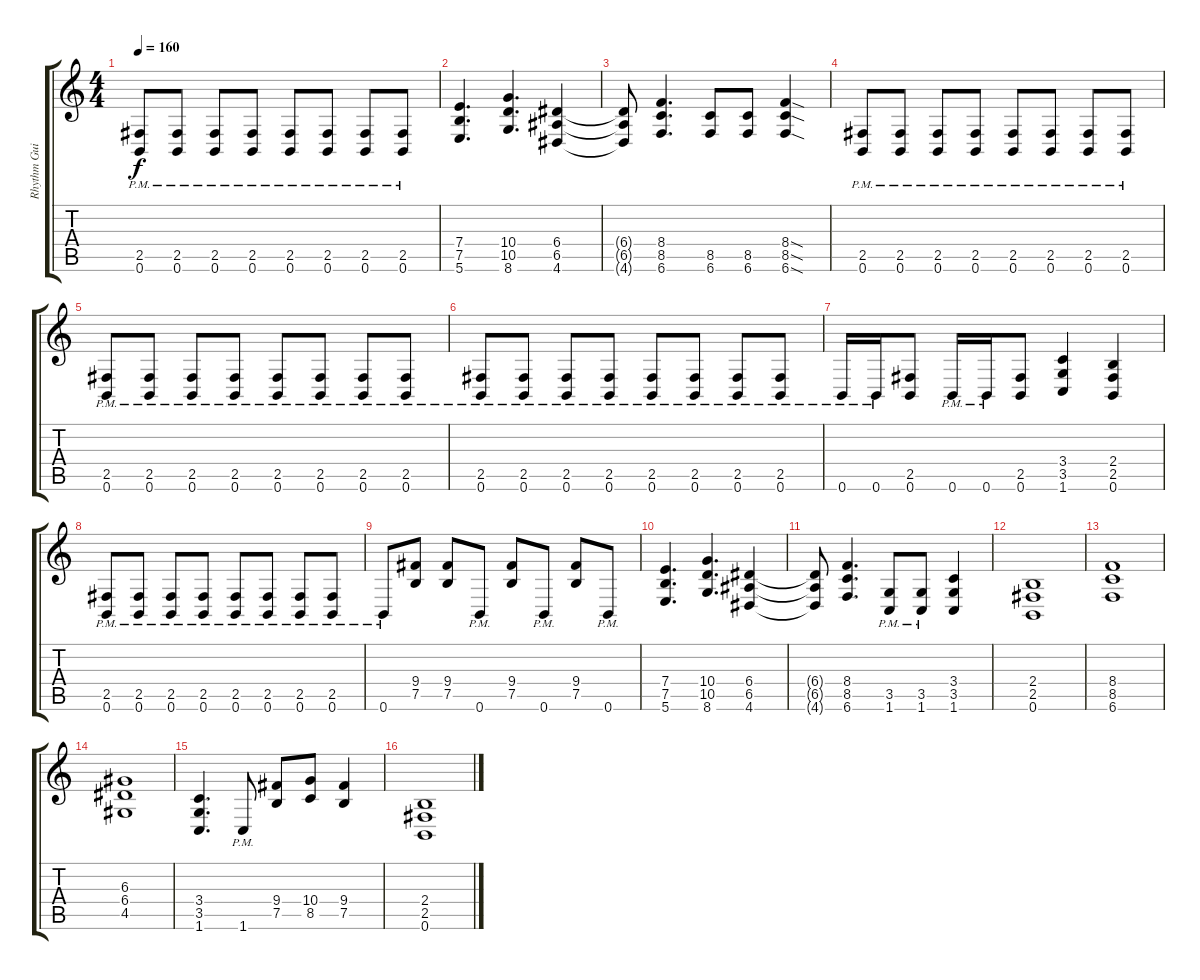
\track ("Rhythm Guitar 1" "Rhythm Gui") {instrument distortionguitar}
\staff {score tabs}
\tuning (B3 Gb3 D3 A2 E2 B1) {hide}
\ts (4 4)
\tempo 160
\clef g2
\ks c
(2.5{pm} 0.6{pm}).8{dy f} (2.5{pm} 0.6{pm}).8 (2.5{pm} 0.6{pm}).8 (2.5{pm} 0.6{pm}).8 (2.5{pm} 0.6{pm}).8 (2.5{pm} 0.6{pm}).8 (2.5{pm} 0.6{pm}).8 (2.5{pm} 0.6{pm}).8 |
(7.4 7.5 5.6).4{d} (10.4 10.5 8.6).4{d} (6.4 6.5 4.6).4 |
(6.4{t} 6.5{t} 4.6{t}).8 (8.4 8.5 6.6).4{d} (8.5 6.6).8 (8.5 6.6).8 (8.4{sod} 8.5{sod} 6.6{sod}).4 |
(2.5{pm} 0.6{pm}).8 (2.5{pm} 0.6{pm}).8 (2.5{pm} 0.6{pm}).8 (2.5{pm} 0.6{pm}).8 (2.5{pm} 0.6{pm}).8 (2.5{pm} 0.6{pm}).8 (2.5{pm} 0.6{pm}).8 (2.5{pm} 0.6{pm}).8 |
(2.5{pm} 0.6{pm}).8 (2.5{pm} 0.6{pm}).8 (2.5{pm} 0.6{pm}).8 (2.5{pm} 0.6{pm}).8 (2.5{pm} 0.6{pm}).8 (2.5{pm} 0.6{pm}).8 (2.5{pm} 0.6{pm}).8 (2.5{pm} 0.6{pm}).8 |
(2.5{pm} 0.6{pm}).8 (2.5{pm} 0.6{pm}).8 (2.5{pm} 0.6{pm}).8 (2.5{pm} 0.6{pm}).8 (2.5{pm} 0.6{pm}).8 (2.5{pm} 0.6{pm}).8 (2.5{pm} 0.6{pm}).8 (2.5{pm} 0.6{pm}).8 |
0.6{pm}.16 0.6{pm}.16 (2.5 0.6).8 0.6{pm}.16 0.6{pm}.16 (2.5 0.6).8 (3.4 3.5 1.6).4 (2.4 2.5 0.6).4 |
(2.5{pm} 0.6{pm}).8 (2.5{pm} 0.6{pm}).8 (2.5{pm} 0.6{pm}).8 (2.5{pm} 0.6{pm}).8 (2.5{pm} 0.6{pm}).8 (2.5{pm} 0.6{pm}).8 (2.5{pm} 0.6{pm}).8 (2.5{pm} 0.6{pm}).8 |
0.6{pm}.8 (9.4 7.5).8 (9.4 7.5).8 0.6{pm}.8 (9.4 7.5).8 0.6{pm}.8 (9.4 7.5).8 0.6{pm}.8 |
(7.4 7.5 5.6).4{d} (10.4 10.5 8.6).4{d} (6.4 6.5 4.6).4 |
(6.4{t} 6.5{t} 4.6{t}).8 (8.4 8.5 6.6).4{d} (3.5{pm} 1.6{pm}).8 (3.5{pm} 1.6{pm}).8 (3.4 3.5 1.6).4 |
(2.4 2.5 0.6).1 |
(8.4 8.5 6.6).1 |
(6.3 6.4 4.5).1 |
(3.4 3.5 1.6).4{d} 1.6{pm}.8 (9.4 7.5).8 (10.4 8.5).8 (9.4 7.5).4 |
(2.4 2.5 0.6).1
